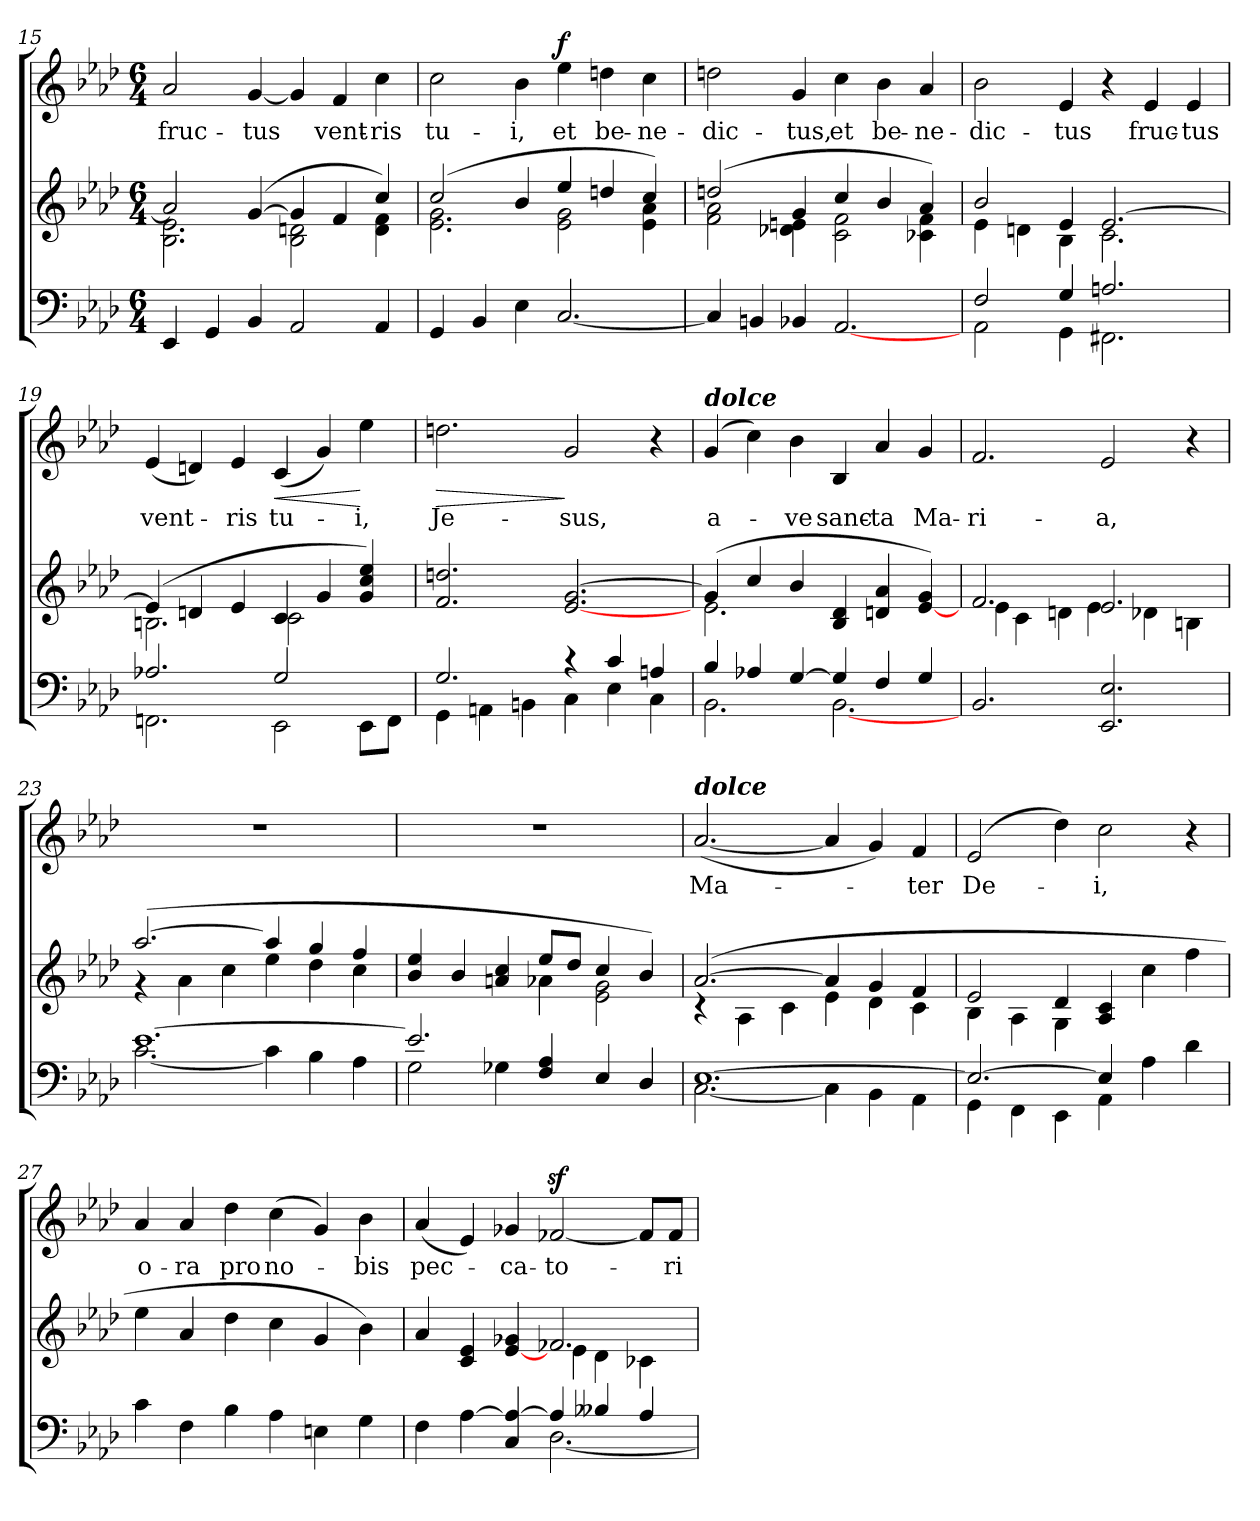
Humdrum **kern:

**kern	**kern	**kern	**text	**dynam
*part2	*part2	*part1	*part1	*part1
*staff3	*staff2	*staff1	*staff1	*staff1
!!LO:PB:g=z
*clefF4	*clefG2	*clefG2	*	*
*k[b-e-a-d-]	*k[b-e-a-d-]	*k[b-e-a-d-]	*	*
*A-:	*A-:	*A-:	*	*
*M6/4	*M6/4	*M6/4	*	*
=15	=15	=15	=15	=15
*	*^	*	*	*
!	!	!	!	!LO:LY:b	!
4EE-/	2a-/]	2.B-\ 2.e-\	2a-/	fruc-	.
4GG/	.	.	.	.	.
!	!	!	!	!LO:LY:b	!
4BB-/	([>4g/	.	[4g/	-tus	.
2AA-/	4g/]	2B-\ 2dn\	4g/]	.	.
!	!	!	!	!LO:LY:b	!
.	4f/	.	4f/	vent-	.
!	!	!	!	!LO:LY:b	!
4AA-/	4cc/)	4d\ 4f\	4cc\	-ris	.
=16	=16	=16	=16	=16	=16
!	!	!	!	!LO:LY:b	!
4GG/	(2cc/	2.e-\ 2.g\	2cc\	tu-	.
4BB-/	.	.	.	.	.
!	!	!	!	!LO:LY:b	!
4E-\	4b-/	.	4b-\	-i,	.
!	!	!	!	!LO:LY:b	!LO:DY:a
[2.C/	4ee-/	2e-\ 2g\	4ee-\	et	f
!	!	!	!	!LO:LY:b	!
.	4ddn/	.	4ddn\	be-	.
!	!	!	!	!LO:LY:b	!
.	4cc/)	4e-\ 4a-\	4cc\	-ne-	.
=17	=17	=17	=17	=17	=17
!	!	!	!	!LO:LY:b	!
4C/]	(2ddn/	2f\ 2a-\	2ddn\	-dic-	.
4BBn/	.	.	.	.	.
!	!	!	!	!LO:LY:b	!
4BB-X/	4g/	4d-X\ 4en\	4g/	-tus,	.
!	!	!	!	!LO:LY:b	!
[2.AA-/	4cc/	2c\ 2f\	4cc\	et	.
!	!	!	!	!LO:LY:b	!
.	4b-/	.	4b-\	be-	.
!	!	!	!	!LO:LY:b	!
.	4a-/)	4c-X\ 4f\	4a-/	-ne-	.
=18	=18	=18	=18	=18	=18
*^	*	*	*	*	*
!	!	!	!	!	!LO:LY:b	!
2F/	2AA-\	2b-/	4e-\	2b-\	-dic-	.
.	.	.	4dn\	.	.	.
!	!	!	!	!	!LO:LY:b	!
4G/	4GG\	4e-/	4B-\	4e-/	-tus	.
2.An/	2.FF#X\	[>2.e-/	2.c\	4r	.	.
!	!	!	!	!	!LO:LY:b	!
.	.	.	.	4e-/	fruc-	.
!	!	!	!	!	!LO:LY:b	!
.	.	.	.	4e-/	-tus	.
!!LO:LB:g=z
=19	=19	=19	=19	=19	=19	=19
!	!	!	!	!	!LO:LY:b	!
2.A-X/	2.FFn\	(4e-/]	2.Bn\	(<4e-/	vent-	.
.	.	4dn/	.	4dn/)	.	.
!	!	!	!	!	!LO:LY:b	!
.	.	4e-/	.	4e-/	-ris	.
!	!	!	!	!	!LO:LY:b	!LO:HP:b
2G/	2EE-\	4c/	2c\	(<4c/	tu-	<
.	.	4g/	.	4g/)	.	.
!	!	!	!	!	!LO:LY:b	!
4ryy	8EE-\L	4g/ 4cc/ 4ee-/)	4ryy	4ee-\	-i,	[
.	8FF\J	.	.	.	.	.
*	*	*v	*v	*	*	*
=20	=20	=20	=20	=20	=20
!	!	!	!	!LO:LY:b	!LO:HP:b
2.G/	4GG\	2.f/ 2.ddn/	2.ddn\	Je-	>
.	4AAn\	.	.	.	.
.	4BBn\	.	.	.	.
!	!	!	!	!LO:LY:b	!
4rB	4C\	[2.e-/ [2.g/	2g/	-sus,	]
4c/	4E-\	.	.	.	.
4An/	4C\	.	4r	.	.
=21	=21	=21	=21	=21	=21
*	*	*^	*	*	*
!	!	!	!	!LO:TX:a:Bi:t=dolce	!	!
!	!	!	!	!	!LO:LY:b	!
4B-/	2.BB-\	(4g/]	2.e-\	(4g/	a-	.
4A-X/	.	4cc/	.	4cc\)	.	.
!	!	!	!	!	!LO:LY:b	!
[>4G/	.	4b-/	.	4b-\	-ve	.
!	!	!	!	!	!LO:LY:b	!
4G/]	[<2.BB-\	4B-/ 4d-/	2.ryy	4B-/	sanc-	.
!	!	!	!	!	!LO:LY:b	!
4F/	.	4dn/ 4a-/	.	4a-/	-ta	.
!	!	!	!	!	!LO:LY:b	!
4G/	.	[<4e-/ 4g/)	.	4g/	Ma-	.
*v	*v	*	*	*	*	*
=22	=22	=22	=22	=22	=22
!	!	!	!	!LO:LY:b	!
2.BB-/	2.f/	4e-\	2.f/	-ri-	.
.	.	4c\	.	.	.
.	.	4dn\	.	.	.
!	!	!	!	!LO:LY:b	!
2.EE-/ 2.E-/	2.e-/	4e-\	2e-/	-a,	.
.	.	4d-X\	.	.	.
.	.	4Bn\	4r	.	.
!!LO:LB:g=z
=23	=23	=23	=23	=23	=23
*^	*	*	*	*	*
[>1.e-	[<2.c\	([>2.aa-/	4r	1.r	.	.
.	.	.	4a-\	.	.	.
.	.	.	4cc\	.	.	.
.	4c\]	4aa-/]	4ee-\	.	.	.
.	4B-\	4gg/	4dd-\	.	.	.
.	4A-\	4ff/	4cc\	.	.	.
=24	=24	=24	=24	=24	=24	=24
2.e-/]	2G\	4b-/ 4ee-/	2.ryy	1.r	.	.
.	.	4b-/	.	.	.	.
.	4G-X\	4an/ 4cc/	.	.	.	.
4F/ 4A-/	2.ryy	8ee-/L	4a-X\	.	.	.
.	.	8dd-/J	.	.	.	.
4E-/	.	4cc/	2e-\ 2g\	.	.	.
4D-/	.	4b-/)	.	.	.	.
=25	=25	=25	=25	=25	=25	=25
!	!	!	!	!LO:TX:a:Bi:t=dolce	!	!
!	!	!	!	!	!LO:LY:b	!
[>1.E-	[<2.C\	([>2.a-/	4rc	(<[2.a-/	Ma-	.
.	.	.	4A-\	.	.	.
.	.	.	4c\	.	.	.
.	4C\]	4a-/]	4e-\	4a-/]	.	.
.	4BB-\	4g/	4d-\	4g/)	.	.
!	!	!	!	!	!LO:LY:b	!
.	4AA-\	4f/	4c\	4f/	-ter	.
=26	=26	=26	=26	=26	=26	=26
!	!	!	!	!	!LO:LY:b	!
2.E-/_	4GG\	2e-/	4B-\	(2e-/	De-	.
.	4FF\	.	4A-\	.	.	.
.	4EE-\	4d-/	4G\	4dd-\)	.	.
!	!	!	!	!	!LO:LY:b	!
4E-/]	4AA-\	4A-/ 4c/	2.ryy	2cc\	-i,	.
2ryy	4A-\	4cc\	.	.	.	.
.	4d-\	4ff\	.	4r	.	.
*	*	*v	*v	*	*	*
!!LO:LB:g=z
=27	=27	=27	=27	=27	=27
!	!	!	!	!LO:LY:b	!
*v	*v	*	*	*	*
4c\	4ee-\	4a-/	o-	.
!	!	!	!LO:LY:b	!
4F\	4a-/	4a-/	-ra	.
!	!	!	!LO:LY:b	!
4B-\	4dd-\	4dd-\	pro	.
!	!	!	!LO:LY:b	!
4A-\	4cc\	(>4cc\	no-	.
4En\	4g/	4g/)	.	.
!	!	!	!LO:LY:b	!
4G\	4b-\)	4b-\	-bis	.
=28	=28	=28	=28	=28
*^	*^	*	*	*
!	!	!	!	!	!LO:LY:b	!
4F\	2.ryy	4a-/	2.ryy	(<4a-/	pec-	.
[>4A-\	.	4c/ 4e-/	.	4e-/)	.	.
!	!	!	!	!	!LO:LY:b	!
4C/ 4A-/_	.	[<4e-/ 4g-X/	.	4g-X/	-ca-	.
!	!	!	!	!	!LO:LY:b	!
4A-/]	[<2.D-\	2.f-X/	4e-\	[2f-Xz>/	-to-	.
4B--X/	.	.	4d-\	.	.	.
4A-/	.	.	4c-X\	8f-/L]	.	.
!	!	!	!	!	!LO:LY:b	!
.	.	.	.	8f-/J	-ri-	.
*v	*v	*	*	*	*	*
*	*v	*v	*	*	*
=	=	=	=	=
*-	*-	*-	*-	*-
